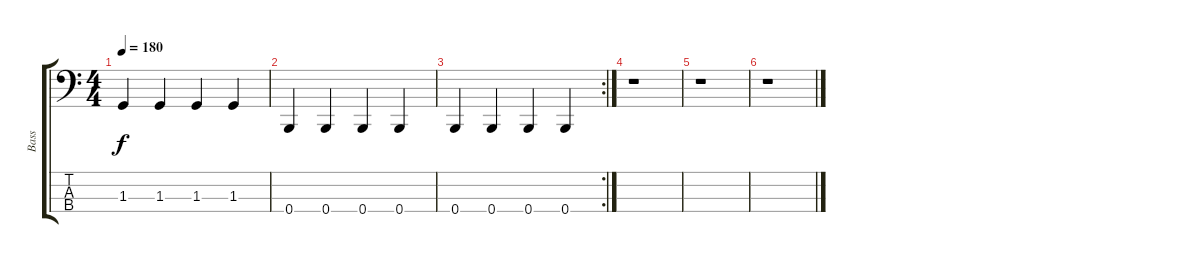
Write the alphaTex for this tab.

\track ("Bass" "Bass") {instrument electricbasspick}
\staff {score tabs}
\tuning (E2 B1 Gb1 B0) {hide}
\ts (4 4)
\tempo 180
\clef f4
\ks c
1.3.4{dy f} 1.3.4 1.3.4 1.3.4 |
0.4.4 0.4.4 0.4.4 0.4.4 |
\rc 2
0.4.4 0.4.4 0.4.4 0.4.4 |
r.1 |
r.1 |
r.1
